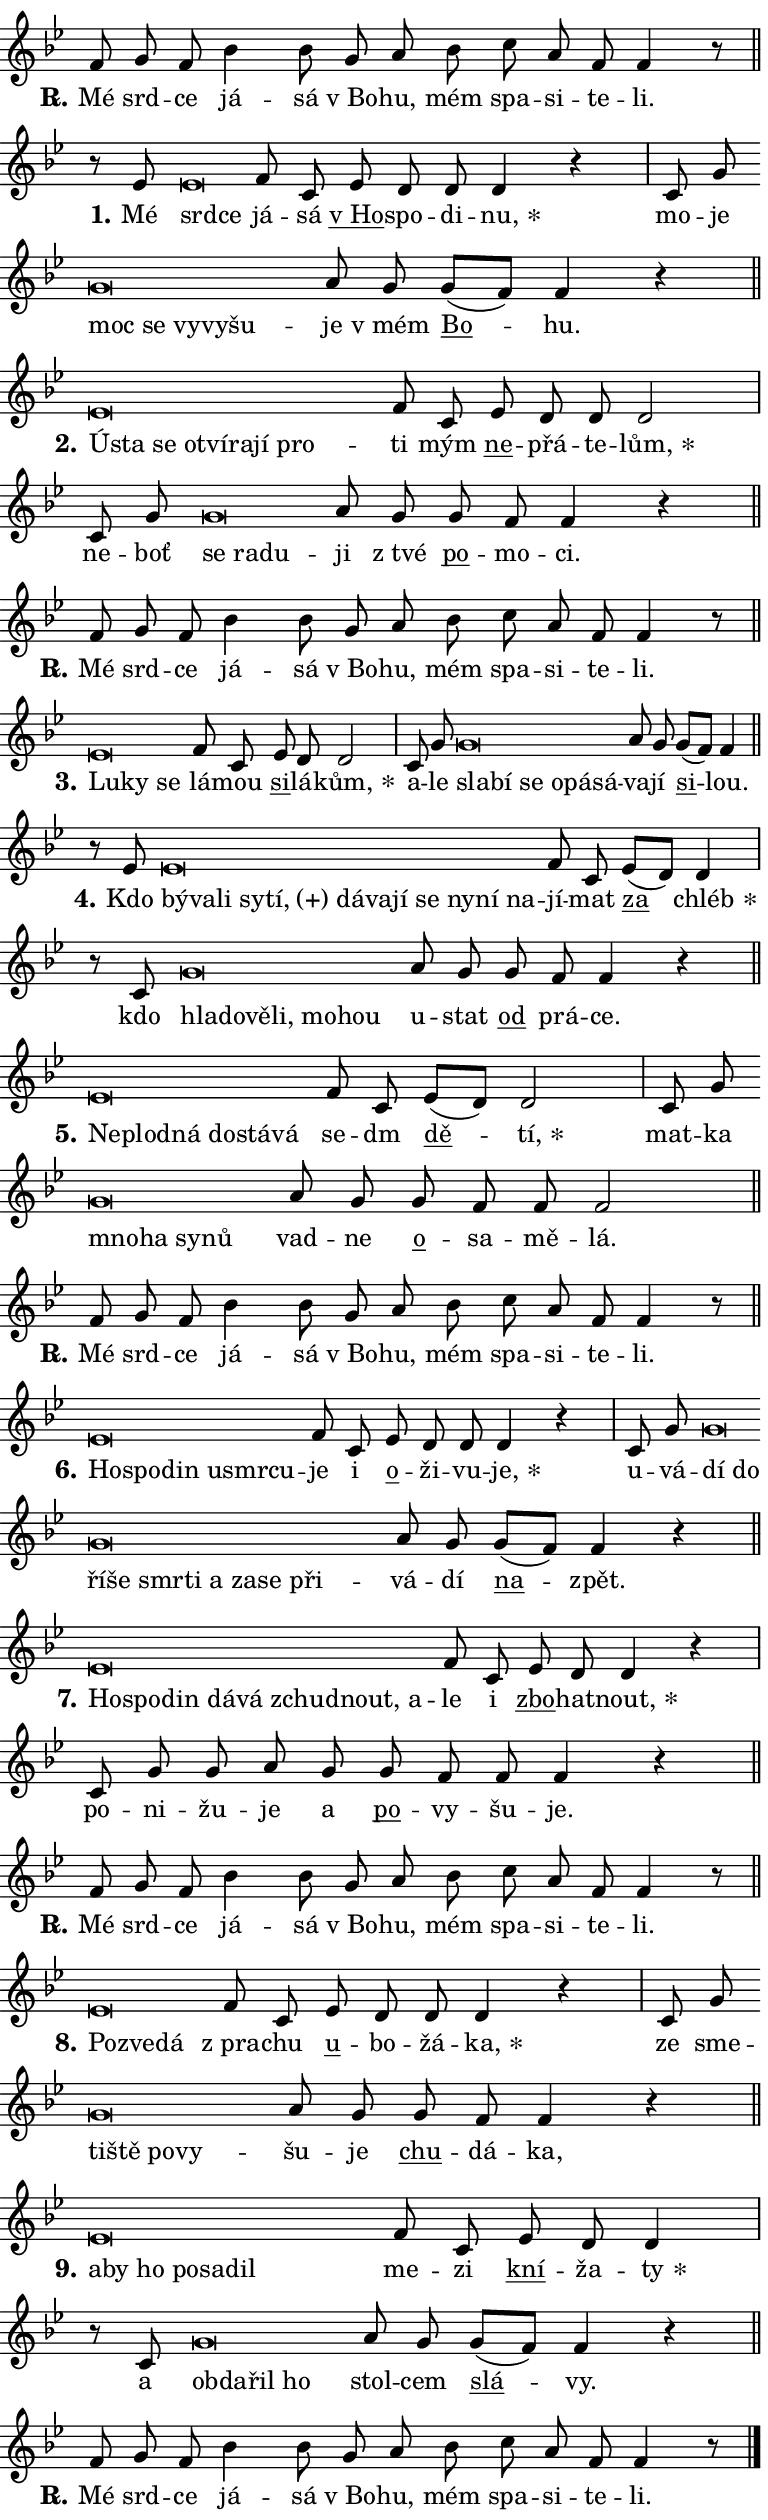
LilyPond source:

\version "2.24.0"
\header { tagline = "" }
\paper {
  indent = 0\cm
  top-margin = 0\cm
  right-margin = 0.13\cm % to fit lyric hyphens
  bottom-margin = 0\cm
  left-margin = 0\cm
  paper-width = 13\cm
  page-breaking = #ly:one-page-breaking
  system-system-spacing.basic-distance = #11
  score-system-spacing.basic-distance = #11
  ragged-last = ##f
}


%% Author: Thomas Morley
%% https://lists.gnu.org/archive/html/lilypond-user/2020-05/msg00002.html
#(define (line-position grob)
"Returns position of @var[grob} in current system:
   @code{'start}, if at first time-step
   @code{'end}, if at last time-step
   @code{'middle} otherwise
"
  (let* ((col (ly:item-get-column grob))
         (ln (ly:grob-object col 'left-neighbor))
         (rn (ly:grob-object col 'right-neighbor))
         (col-to-check-left (if (ly:grob? ln) ln col))
         (col-to-check-right (if (ly:grob? rn) rn col))
         (break-dir-left
           (and
             (ly:grob-property col-to-check-left 'non-musical #f)
             (ly:item-break-dir col-to-check-left)))
         (break-dir-right
           (and
             (ly:grob-property col-to-check-right 'non-musical #f)
             (ly:item-break-dir col-to-check-right))))
        (cond ((eqv? 1 break-dir-left) 'start)
              ((eqv? -1 break-dir-right) 'end)
              (else 'middle))))

#(define (tranparent-at-line-position vctor)
  (lambda (grob)
  "Relying on @code{line-position} select the relevant enry from @var{vctor}.
Used to determine transparency,"
    (case (line-position grob)
      ((end) (not (vector-ref vctor 0)))
      ((middle) (not (vector-ref vctor 1)))
      ((start) (not (vector-ref vctor 2))))))

noteHeadBreakVisibility =
#(define-music-function (break-visibility)(vector?)
"Makes @code{NoteHead}s transparent relying on @var{break-visibility}"
#{
  \override NoteHead.transparent =
    #(tranparent-at-line-position break-visibility)
#})

#(define delete-ledgers-for-transparent-note-heads
  (lambda (grob)
    "Reads whether a @code{NoteHead} is transparent.
If so this @code{NoteHead} is removed from @code{'note-heads} from
@var{grob}, which is supposed to be @code{LedgerLineSpanner}.
As a result ledgers are not printed for this @code{NoteHead}"
    (let* ((nhds-array (ly:grob-object grob 'note-heads))
           (nhds-list
             (if (ly:grob-array? nhds-array)
                 (ly:grob-array->list nhds-array)
                 '()))
           ;; Relies on the transparent-property being done before
           ;; Staff.LedgerLineSpanner.after-line-breaking is executed.
           ;; This is fragile ...
           (to-keep
             (remove
               (lambda (nhd)
                 (ly:grob-property nhd 'transparent #f))
               nhds-list)))
      ;; TODO find a better method to iterate over grob-arrays, similiar
      ;; to filter/remove etc for lists
      ;; For now rebuilt from scratch
      (set! (ly:grob-object grob 'note-heads)  '())
      (for-each
        (lambda (nhd)
          (ly:pointer-group-interface::add-grob grob 'note-heads nhd))
        to-keep))))

squashNotes = {
  \override NoteHead.X-extent = #'(-0.2 . 0.2)
  \override NoteHead.Y-extent = #'(-0.75 . 0)
  \override NoteHead.stencil =
    #(lambda (grob)
       (let ((pos (ly:grob-property grob 'staff-position)))
         (begin
           (if (< pos -7) (display "ERROR: Lower brevis then expected\n") (display ""))
           (if (<= pos -6) ly:text-interface::print ly:note-head::print))))
}
unSquashNotes = {
  \revert NoteHead.X-extent
  \revert NoteHead.Y-extent
  \revert NoteHead.stencil
}

hideNotes = \noteHeadBreakVisibility #begin-of-line-visible
unHideNotes = \noteHeadBreakVisibility #all-visible

% work-around for resetting accidentals
% https://lilypond.org/doc/v2.23/Documentation/notation/displaying-rhythms#unmetered-music
cadenzaMeasure = {
  \cadenzaOff
  \partial 1024 s1024
  \cadenzaOn
}

#(define-markup-command (accent layout props text) (markup?)
  "Underline accented syllable"
  (interpret-markup layout props
    #{\markup \override #'(offset . 4.3) \underline { #text }#}))

responsum = \markup \concat {
  "R" \hspace #-1.05 \path #0.1 #'((moveto 0 0.07) (lineto 0.9 0.8)) \hspace #0.05 "."
}

spaceSize = #0.6828661417322834 % exact space size for TeX Gyre Schola

\layout {
  \context {
    \Staff
    \remove "Time_signature_engraver"
    \override LedgerLineSpanner.after-line-breaking = #delete-ledgers-for-transparent-note-heads
  }
  \context {
    \Lyrics {
      \override LyricSpace.minimum-distance = \spaceSize
      \override LyricText.font-name = #"TeX Gyre Schola"
      \override LyricText.font-size = 1
      \override StanzaNumber.font-name = #"TeX Gyre Schola Bold"
      \override StanzaNumber.font-size = 1
    }
  }
  \context {
    \Score 
    \override NoteHead.text =
      #(lambda (grob) 
        (let ((pos (ly:grob-property grob 'staff-position)))
          #{\markup {
            \combine
              \halign #-0.55 \raise #(if (= pos -6) 0 0.5) \override #'(thickness . 2) \draw-line #'(3.2 . 0)
              \musicglyph "noteheads.sM1"
          }#}))
  }
}

% magnetic-lyrics.ily
%
%   written by
%     Jean Abou Samra <jean@abou-samra.fr>
%     Werner Lemberg <wl@gnu.org>
%
%   adapted by
%     Jiri Hon <jiri.hon@gmail.com>
%
% Version 2022-Apr-15

% https://www.mail-archive.com/lilypond-user@gnu.org/msg149350.html

#(define (Left_hyphen_pointer_engraver context)
   "Collect syllable-hyphen-syllable occurrences in lyrics and store
them in properties.  This engraver only looks to the left.  For
example, if the lyrics input is @code{foo -- bar}, it does the
following.

@itemize @bullet
@item
Set the @code{text} property of the @code{LyricHyphen} grob between
@q{foo} and @q{bar} to @code{foo}.

@item
Set the @code{left-hyphen} property of the @code{LyricText} grob with
text @q{foo} to the @code{LyricHyphen} grob between @q{foo} and
@q{bar}.
@end itemize

Use this auxiliary engraver in combination with the
@code{lyric-@/text::@/apply-@/magnetic-@/offset!} hook."
   (let ((hyphen #f)
         (text #f))
     (make-engraver
      (acknowledgers
       ((lyric-syllable-interface engraver grob source-engraver)
        (set! text grob)))
      (end-acknowledgers
       ((lyric-hyphen-interface engraver grob source-engraver)
        ;(when (not (grob::has-interface grob 'lyric-space-interface))
          (set! hyphen grob)));)
      ((stop-translation-timestep engraver)
       (when (and text hyphen)
         (ly:grob-set-object! text 'left-hyphen hyphen))
       (set! text #f)
       (set! hyphen #f)))))

#(define (lyric-text::apply-magnetic-offset! grob)
   "If the space between two syllables is less than the value in
property @code{LyricText@/.details@/.squash-threshold}, move the right
syllable to the left so that it gets concatenated with the left
syllable.

Use this function as a hook for
@code{LyricText@/.after-@/line-@/breaking} if the
@code{Left_@/hyphen_@/pointer_@/engraver} is active."
   (let ((hyphen (ly:grob-object grob 'left-hyphen #f)))
     (when hyphen
       (let ((left-text (ly:spanner-bound hyphen LEFT)))
         (when (grob::has-interface left-text 'lyric-syllable-interface)
           (let* ((common (ly:grob-common-refpoint grob left-text X))
                  (this-x-ext (ly:grob-extent grob common X))
                  (left-x-ext
                   (begin
                     ;; Trigger magnetism for left-text.
                     (ly:grob-property left-text 'after-line-breaking)
                     (ly:grob-extent left-text common X)))
                  ;; `delta` is the gap width between two syllables.
                  (delta (- (interval-start this-x-ext)
                            (interval-end left-x-ext)))
                  (details (ly:grob-property grob 'details))
                  (threshold (assoc-get 'squash-threshold details 0.2)))
             (when (< delta threshold)
               (let* (;; We have to manipulate the input text so that
                      ;; ligatures crossing syllable boundaries are not
                      ;; disabled.  For languages based on the Latin
                      ;; script this is essentially a beautification.
                      ;; However, for non-Western scripts it can be a
                      ;; necessity.
                      (lt (ly:grob-property left-text 'text))
                      (rt (ly:grob-property grob 'text))
                      (is-space (grob::has-interface hyphen 'lyric-space-interface))
                      (space (if is-space " " ""))
                      (extra-delta (if is-space spaceSize 0))
                      ;; Append new syllable.
                      (ltrt-space (if (and (string? lt) (string? rt))
                                (string-append lt space rt)
                                (make-concat-markup (list lt space rt))))
                      ;; Right-align `ltrt` to the right side.
                      (ltrt-space-markup (grob-interpret-markup
                               grob
                               (make-translate-markup
                                (cons (interval-length this-x-ext) 0)
                                (make-right-align-markup ltrt-space)))))
                 (begin
                   ;; Don't print `left-text`.
                   (ly:grob-set-property! left-text 'stencil #f)
                   ;; Set text and stencil (which holds all collected
                   ;; syllables so far) and shift it to the left.
                   (ly:grob-set-property! grob 'text ltrt-space)
                   (ly:grob-set-property! grob 'stencil ltrt-space-markup)
                   (ly:grob-translate-axis! grob (- (- delta extra-delta)) X))))))))))


#(define (lyric-hyphen::displace-bounds-first grob)
   ;; Make very sure this callback isn't triggered too early.
   (let ((left (ly:spanner-bound grob LEFT))
         (right (ly:spanner-bound grob RIGHT)))
     (ly:grob-property left 'after-line-breaking)
     (ly:grob-property right 'after-line-breaking)
     (ly:lyric-hyphen::print grob)))

squashThreshold = #0.4

\layout {
  \context {
    \Lyrics
    \consists #Left_hyphen_pointer_engraver
    \override LyricText.after-line-breaking =
      #lyric-text::apply-magnetic-offset!
    \override LyricHyphen.stencil = #lyric-hyphen::displace-bounds-first
    \override LyricText.details.squash-threshold = \squashThreshold
    \override LyricHyphen.minimum-distance = 0
    \override LyricHyphen.minimum-length = \squashThreshold
  }
}

squashText = \override LyricText.details.squash-threshold = 9999
unSquashText = \override LyricText.details.squash-threshold = \squashThreshold

leftText = \override LyricText.self-alignment-X = #LEFT
unLeftText = \revert LyricText.self-alignment-X

starOffset = #(lambda (grob) 
                (let ((x_offset (ly:self-alignment-interface::aligned-on-x-parent grob)))
                  (if (= x_offset 0) 0 (+ x_offset 1.2))))

star = #(define-music-function (syllable)(string?)
"Append star separator at the end of a syllable"
#{
  \once \override LyricText.X-offset = #starOffset
  \lyricmode { \markup {
    #syllable
    \override #'((font-name . "TeX Gyre Schola Bold")) \hspace #0.2 \lower #0.65 \larger "*"
  } }
#})

starAccent = #(define-music-function (syllable)(string?)
"Append star separator at the end of a syllable and make accent"
#{
  \once \override LyricText.X-offset = #starOffset
  \lyricmode { \markup {
    \accent #syllable
    \override #'((font-name . "TeX Gyre Schola Bold")) \hspace #0.2 \lower #0.65 \larger "*"
  } }
#})

breath = #(define-music-function (syllable)(string?)
"Append breathing indicator at the end of a syllable"
#{
  \lyricmode { \markup { #syllable "+" } }
#})

optionalBreath = #(define-music-function (syllable)(string?)
"Append optional breathing indicator at the end of a syllable"
#{
  \lyricmode { \markup { #syllable "(+)" } }
#})


\score {
    <<
        \new Voice = "melody" { \cadenzaOn \key bes \major \relative { f'8 g f bes4 bes8 \bar "" g a bes \bar "" c a f f4 r8 \cadenzaMeasure \bar "||" \break } }
        \new Lyrics \lyricsto "melody" { \lyricmode { \set stanza = \responsum
Mé srd -- ce já -- sá "v Bo" -- hu, mém spa -- si -- te -- li. } }
    >>
    \layout {}
}

\score {
    <<
        \new Voice = "melody" { \cadenzaOn \key bes \major \relative { r8 es' \squashNotes es\breve*1/16 \hideNotes \breve*1/16 \bar "" \unHideNotes \unSquashNotes f8 c \bar "" es d d d4 r \cadenzaMeasure \bar "|" c8 g' \bar "" \squashNotes g\breve*1/16 \hideNotes \breve*1/16 \bar "" \breve*1/16 \bar "" \breve*1/16 \breve*1/16 \bar "" \unHideNotes \unSquashNotes a8 g \bar "" g[( f)] f4 r \cadenzaMeasure \bar "||" \break } }
        \new Lyrics \lyricsto "melody" { \lyricmode { \set stanza = "1."
Mé \leftText srd -- \squashText ce \unLeftText \unSquashText já -- sá \markup \accent "v Ho" -- spo -- di -- \star nu, mo -- je \leftText moc \squashText se vy -- vy -- šu -- \unLeftText \unSquashText je "v mém" \markup \accent Bo -- hu. } }
    >>
    \layout {}
}

\score {
    <<
        \new Voice = "melody" { \cadenzaOn \key bes \major \relative { \squashNotes es'\breve*1/16 \hideNotes \breve*1/16 \bar "" \breve*1/16 \bar "" \breve*1/16 \bar "" \breve*1/16 \bar "" \breve*1/16 \bar "" \breve*1/16 \breve*1/16 \bar "" \unHideNotes \unSquashNotes f8 c \bar "" es d d d2 \cadenzaMeasure \bar "|" c8 g' \bar "" \squashNotes g\breve*1/16 \hideNotes \breve*1/16 \breve*1/16 \bar "" \unHideNotes \unSquashNotes a8 g \bar "" g f f4 r \cadenzaMeasure \bar "||" \break } }
        \new Lyrics \lyricsto "melody" { \lyricmode { \set stanza = "2."
\leftText Ú -- \squashText sta se o -- tví -- ra -- jí pro -- \unLeftText \unSquashText ti mým \markup \accent ne -- přá -- te -- \star lům, ne -- boť \leftText se \squashText ra -- du -- \unLeftText \unSquashText ji "z tvé" \markup \accent po -- mo -- ci. } }
    >>
    \layout {}
}

\score {
    <<
        \new Voice = "melody" { \cadenzaOn \key bes \major \relative { f'8 g f bes4 bes8 \bar "" g a bes \bar "" c a f f4 r8 \cadenzaMeasure \bar "||" \break } }
        \new Lyrics \lyricsto "melody" { \lyricmode { \set stanza = \responsum
Mé srd -- ce já -- sá "v Bo" -- hu, mém spa -- si -- te -- li. } }
    >>
    \layout {}
}

\score {
    <<
        \new Voice = "melody" { \cadenzaOn \key bes \major \relative { \squashNotes es'\breve*1/16 \hideNotes \breve*1/16 \breve*1/16 \bar "" \unHideNotes \unSquashNotes f8 c \bar "" es d d2 \cadenzaMeasure \bar "|" c8 g' \bar "" \squashNotes g\breve*1/16 \hideNotes \breve*1/16 \bar "" \breve*1/16 \bar "" \breve*1/16 \bar "" \breve*1/16 \breve*1/16 \bar "" \unHideNotes \unSquashNotes a8 g \bar "" g[( f)] f4 \cadenzaMeasure \bar "||" \break } }
        \new Lyrics \lyricsto "melody" { \lyricmode { \set stanza = "3."
\leftText Lu -- \squashText ky se \unLeftText \unSquashText lá -- mou \markup \accent si -- lá -- \star kům, a -- le \leftText sla -- \squashText bí se o -- pá -- sá -- \unLeftText \unSquashText va -- jí \markup \accent si -- lou. } }
    >>
    \layout {}
}

\score {
    <<
        \new Voice = "melody" { \cadenzaOn \key bes \major \relative { r8 es' \squashNotes es\breve*1/16 \hideNotes \breve*1/16 \bar "" \breve*1/16 \bar "" \breve*1/16 \bar "" \breve*1/16 \bar "" \breve*1/16 \bar "" \breve*1/16 \bar "" \breve*1/16 \bar "" \breve*1/16 \bar "" \breve*1/16 \bar "" \breve*1/16 \breve*1/16 \bar "" \unHideNotes \unSquashNotes f8 c \bar "" es[( d)] d4 \cadenzaMeasure \bar "|" r8 c8 \squashNotes g'\breve*1/16 \hideNotes \breve*1/16 \bar "" \breve*1/16 \bar "" \breve*1/16 \bar "" \breve*1/16 \breve*1/16 \bar "" \unHideNotes \unSquashNotes a8 g \bar "" g f f4 r \cadenzaMeasure \bar "||" \break } }
        \new Lyrics \lyricsto "melody" { \lyricmode { \set stanza = "4."
Kdo \leftText bý -- \squashText va -- li sy -- \optionalBreath tí, dá -- va -- jí se ny -- ní na -- \unLeftText \unSquashText jí -- mat \markup \accent za \star chléb kdo \leftText hla -- \squashText do -- vě -- li, mo -- hou \unLeftText \unSquashText u -- stat \markup \accent od prá -- ce. } }
    >>
    \layout {}
}

\score {
    <<
        \new Voice = "melody" { \cadenzaOn \key bes \major \relative { \squashNotes es'\breve*1/16 \hideNotes \breve*1/16 \bar "" \breve*1/16 \bar "" \breve*1/16 \bar "" \breve*1/16 \breve*1/16 \bar "" \unHideNotes \unSquashNotes f8 c \bar "" es[( d)] d2 \cadenzaMeasure \bar "|" c8 g' \bar "" \squashNotes g\breve*1/16 \hideNotes \breve*1/16 \bar "" \breve*1/16 \breve*1/16 \bar "" \unHideNotes \unSquashNotes a8 g \bar "" g f f f2 \cadenzaMeasure \bar "||" \break } }
        \new Lyrics \lyricsto "melody" { \lyricmode { \set stanza = "5."
\leftText Ne -- \squashText plod -- ná do -- stá -- vá \unLeftText \unSquashText se -- dm \markup \accent dě -- \star tí, mat -- ka \leftText mno -- \squashText ha sy -- nů \unLeftText \unSquashText vad -- ne \markup \accent o -- sa -- mě -- lá. } }
    >>
    \layout {}
}

\score {
    <<
        \new Voice = "melody" { \cadenzaOn \key bes \major \relative { f'8 g f bes4 bes8 \bar "" g a bes \bar "" c a f f4 r8 \cadenzaMeasure \bar "||" \break } }
        \new Lyrics \lyricsto "melody" { \lyricmode { \set stanza = \responsum
Mé srd -- ce já -- sá "v Bo" -- hu, mém spa -- si -- te -- li. } }
    >>
    \layout {}
}

\score {
    <<
        \new Voice = "melody" { \cadenzaOn \key bes \major \relative { \squashNotes es'\breve*1/16 \hideNotes \breve*1/16 \bar "" \breve*1/16 \bar "" \breve*1/16 \bar "" \breve*1/16 \breve*1/16 \bar "" \unHideNotes \unSquashNotes f8 c \bar "" es d d d4 r \cadenzaMeasure \bar "|" c8 g' \bar "" \squashNotes g\breve*1/16 \hideNotes \breve*1/16 \bar "" \breve*1/16 \bar "" \breve*1/16 \bar "" \breve*1/16 \bar "" \breve*1/16 \bar "" \breve*1/16 \bar "" \breve*1/16 \bar "" \breve*1/16 \breve*1/16 \bar "" \unHideNotes \unSquashNotes a8 g \bar "" g[( f)] f4 r \cadenzaMeasure \bar "||" \break } }
        \new Lyrics \lyricsto "melody" { \lyricmode { \set stanza = "6."
\leftText Ho -- \squashText spo -- din u -- smr -- cu -- \unLeftText \unSquashText je i \markup \accent o -- ži -- vu -- \star je, u -- vá -- \leftText dí \squashText do ří -- še smr -- ti a za -- se při -- \unLeftText \unSquashText vá -- dí \markup \accent na -- zpět. } }
    >>
    \layout {}
}

\score {
    <<
        \new Voice = "melody" { \cadenzaOn \key bes \major \relative { \squashNotes es'\breve*1/16 \hideNotes \breve*1/16 \bar "" \breve*1/16 \bar "" \breve*1/16 \bar "" \breve*1/16 \bar "" \breve*1/16 \bar "" \breve*1/16 \breve*1/16 \bar "" \unHideNotes \unSquashNotes f8 c \bar "" es d d4 r \cadenzaMeasure \bar "|" c8 g' g \bar "" a8 g \bar "" g f f f4 r \cadenzaMeasure \bar "||" \break } }
        \new Lyrics \lyricsto "melody" { \lyricmode { \set stanza = "7."
\leftText Ho -- \squashText spo -- din dá -- vá zchud -- nout, a -- \unLeftText \unSquashText le i \markup \accent zbo -- hat -- \star nout, po -- ni -- žu -- je a \markup \accent po -- vy -- šu -- je. } }
    >>
    \layout {}
}

\score {
    <<
        \new Voice = "melody" { \cadenzaOn \key bes \major \relative { f'8 g f bes4 bes8 \bar "" g a bes \bar "" c a f f4 r8 \cadenzaMeasure \bar "||" \break } }
        \new Lyrics \lyricsto "melody" { \lyricmode { \set stanza = \responsum
Mé srd -- ce já -- sá "v Bo" -- hu, mém spa -- si -- te -- li. } }
    >>
    \layout {}
}

\score {
    <<
        \new Voice = "melody" { \cadenzaOn \key bes \major \relative { \squashNotes es'\breve*1/16 \hideNotes \breve*1/16 \breve*1/16 \bar "" \unHideNotes \unSquashNotes f8 c \bar "" es d d d4 r \cadenzaMeasure \bar "|" c8 g' \bar "" \squashNotes g\breve*1/16 \hideNotes \breve*1/16 \bar "" \breve*1/16 \breve*1/16 \bar "" \unHideNotes \unSquashNotes a8 g \bar "" g f f4 r \cadenzaMeasure \bar "||" \break } }
        \new Lyrics \lyricsto "melody" { \lyricmode { \set stanza = "8."
\leftText Po -- \squashText zve -- dá \unLeftText \unSquashText "z pra" -- chu \markup \accent u -- bo -- žá -- \star ka, ze sme -- \leftText ti -- \squashText ště po -- vy -- \unLeftText \unSquashText šu -- je \markup \accent chu -- dá -- ka, } }
    >>
    \layout {}
}

\score {
    <<
        \new Voice = "melody" { \cadenzaOn \key bes \major \relative { \squashNotes es'\breve*1/16 \hideNotes \breve*1/16 \bar "" \breve*1/16 \bar "" \breve*1/16 \bar "" \breve*1/16 \breve*1/16 \bar "" \unHideNotes \unSquashNotes f8 c \bar "" es d d4 \cadenzaMeasure \bar "|" r8 c8 \squashNotes g'\breve*1/16 \hideNotes \breve*1/16 \bar "" \breve*1/16 \breve*1/16 \bar "" \unHideNotes \unSquashNotes a8 g \bar "" g[( f)] f4 r \cadenzaMeasure \bar "||" \break } }
        \new Lyrics \lyricsto "melody" { \lyricmode { \set stanza = "9."
\leftText a -- \squashText by ho po -- sa -- dil \unLeftText \unSquashText me -- zi \markup \accent kní -- ža -- \star ty a \leftText ob -- \squashText da -- řil ho \unLeftText \unSquashText stol -- cem \markup \accent slá -- vy. } }
    >>
    \layout {}
}

\score {
    <<
        \new Voice = "melody" { \cadenzaOn \key bes \major \relative { f'8 g f bes4 bes8 \bar "" g a bes \bar "" c a f f4 r8 \cadenzaMeasure \bar "||" \break } \bar "|." }
        \new Lyrics \lyricsto "melody" { \lyricmode { \set stanza = \responsum
Mé srd -- ce já -- sá "v Bo" -- hu, mém spa -- si -- te -- li. } }
    >>
    \layout {}
}
